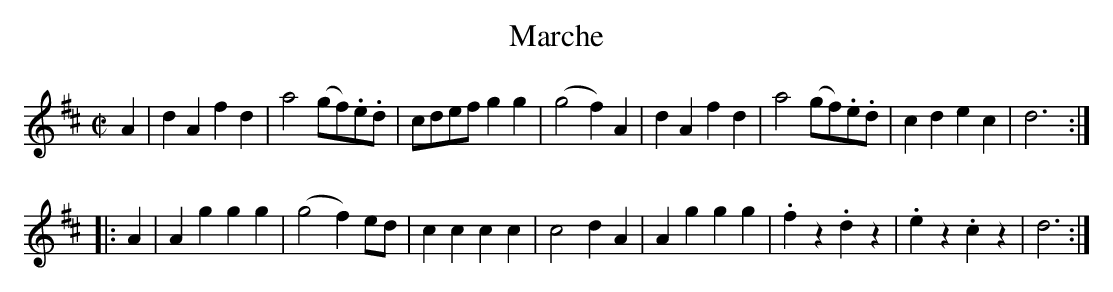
X:1
T:Marche
K:Dmaj
M:C|
L:1/8
A2|d2 A2 f2 d2|a4 (gf).e.d|cdef g2 g2|(g4f2) A2|d2 A2 f2 d2|a4 (gf).e.d|c2 d2 e2 c2|d6:|
|:A2|A2 g2 g2 g2|(g4 f2) ed|c2 c2 c2 c2|c4 d2 A2|A2 g2 g2 g2|.f2 z2 .d2 z2|.e2 z2 .c2 z2|d6:|]
